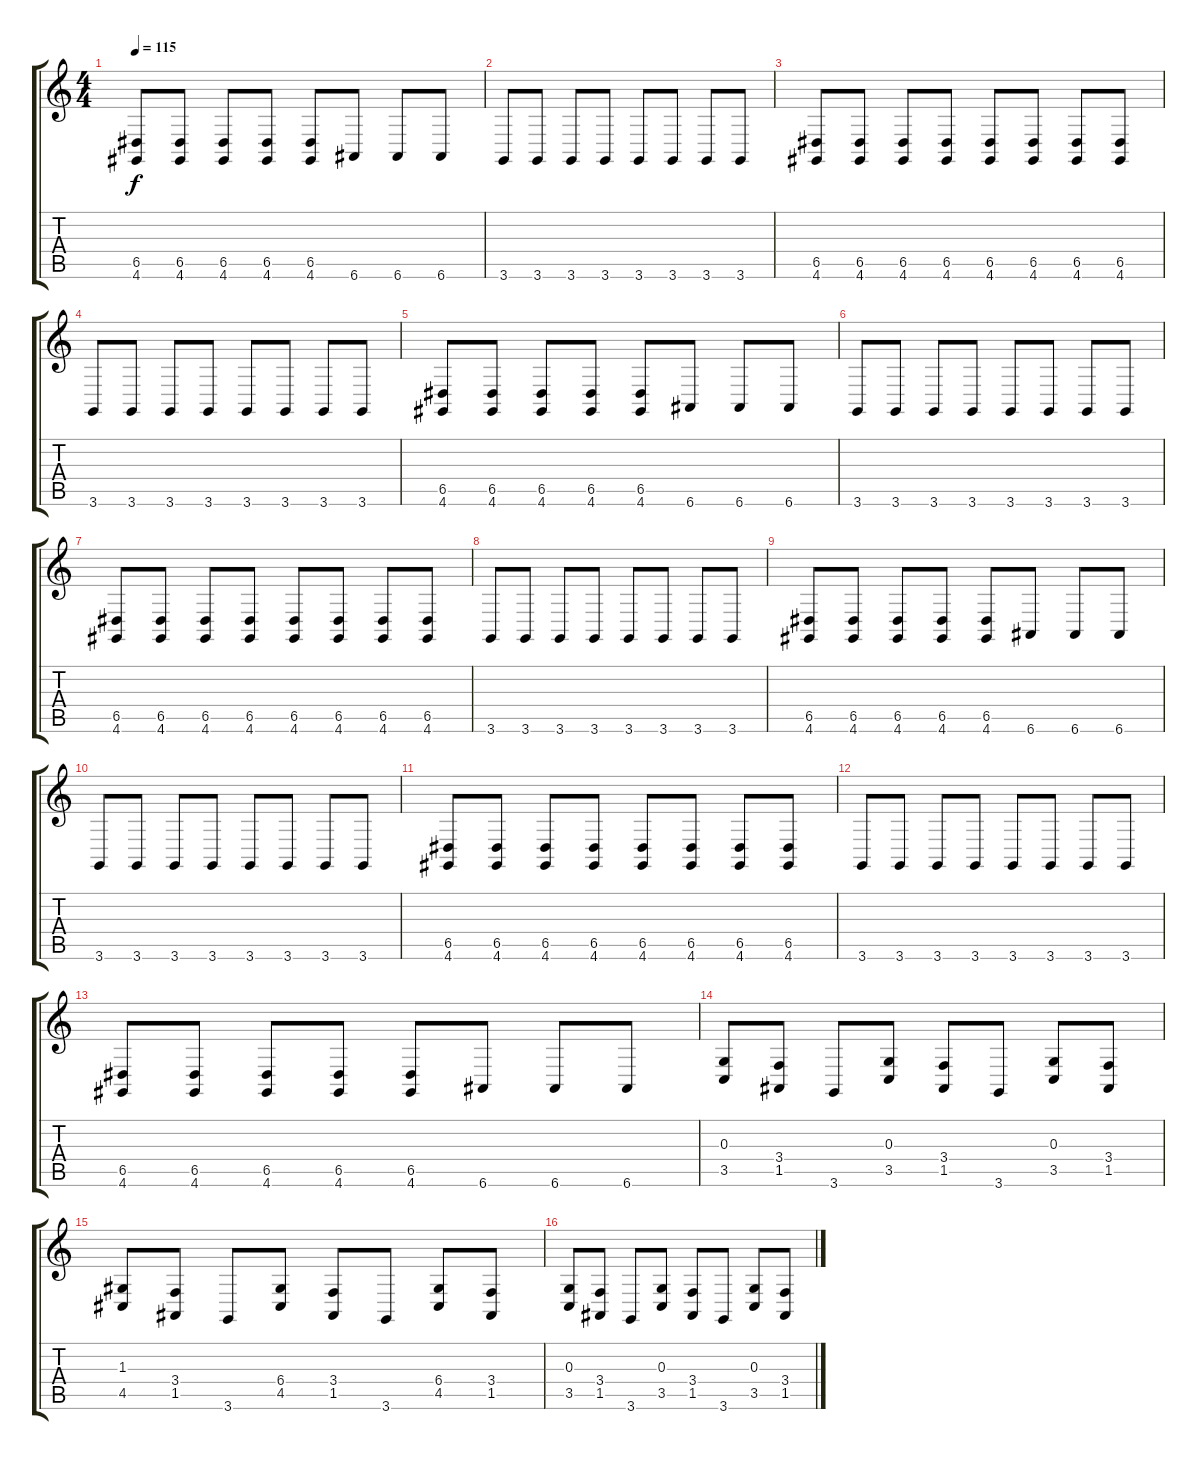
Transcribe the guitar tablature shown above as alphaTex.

\track "" {instrument stringensemble1}
\staff {score tabs}
\tuning (E4 B3 G3 D3 A2 E2) {hide}
\ts (4 4)
\tempo 115
\clef g2
\ks c
(6.5 4.6).8{dy f} (6.5 4.6).8 (6.5 4.6).8 (6.5 4.6).8 (6.5 4.6).8 6.6.8 6.6.8 6.6.8 |
3.6.8 3.6.8 3.6.8 3.6.8 3.6.8 3.6.8 3.6.8 3.6.8 |
(6.5 4.6).8 (6.5 4.6).8 (6.5 4.6).8 (6.5 4.6).8 (6.5 4.6).8 (6.5 4.6).8 (6.5 4.6).8 (6.5 4.6).8 |
3.6.8 3.6.8 3.6.8 3.6.8 3.6.8 3.6.8 3.6.8 3.6.8 |
(6.5 4.6).8 (6.5 4.6).8 (6.5 4.6).8 (6.5 4.6).8 (6.5 4.6).8 6.6.8 6.6.8 6.6.8 |
3.6.8 3.6.8 3.6.8 3.6.8 3.6.8 3.6.8 3.6.8 3.6.8 |
(6.5 4.6).8 (6.5 4.6).8 (6.5 4.6).8 (6.5 4.6).8 (6.5 4.6).8 (6.5 4.6).8 (6.5 4.6).8 (6.5 4.6).8 |
3.6.8 3.6.8 3.6.8 3.6.8 3.6.8 3.6.8 3.6.8 3.6.8 |
(6.5 4.6).8 (6.5 4.6).8 (6.5 4.6).8 (6.5 4.6).8 (6.5 4.6).8 6.6.8 6.6.8 6.6.8 |
3.6.8 3.6.8 3.6.8 3.6.8 3.6.8 3.6.8 3.6.8 3.6.8 |
(6.5 4.6).8 (6.5 4.6).8 (6.5 4.6).8 (6.5 4.6).8 (6.5 4.6).8 (6.5 4.6).8 (6.5 4.6).8 (6.5 4.6).8 |
3.6.8 3.6.8 3.6.8 3.6.8 3.6.8 3.6.8 3.6.8 3.6.8 |
(6.5 4.6).8 (6.5 4.6).8 (6.5 4.6).8 (6.5 4.6).8 (6.5 4.6).8 6.6.8 6.6.8 6.6.8 |
(0.3 3.5).8 (3.4 1.5).8 3.6.8 (0.3 3.5).8 (3.4 1.5).8 3.6.8 (0.3 3.5).8 (3.4 1.5).8 |
(1.3 4.5).8 (3.4 1.5).8 3.6.8 (6.4 4.5).8 (3.4 1.5).8 3.6.8 (6.4 4.5).8 (3.4 1.5).8 |
(0.3 3.5).8 (3.4 1.5).8 3.6.8 (0.3 3.5).8 (3.4 1.5).8 3.6.8 (0.3 3.5).8 (3.4 1.5).8
